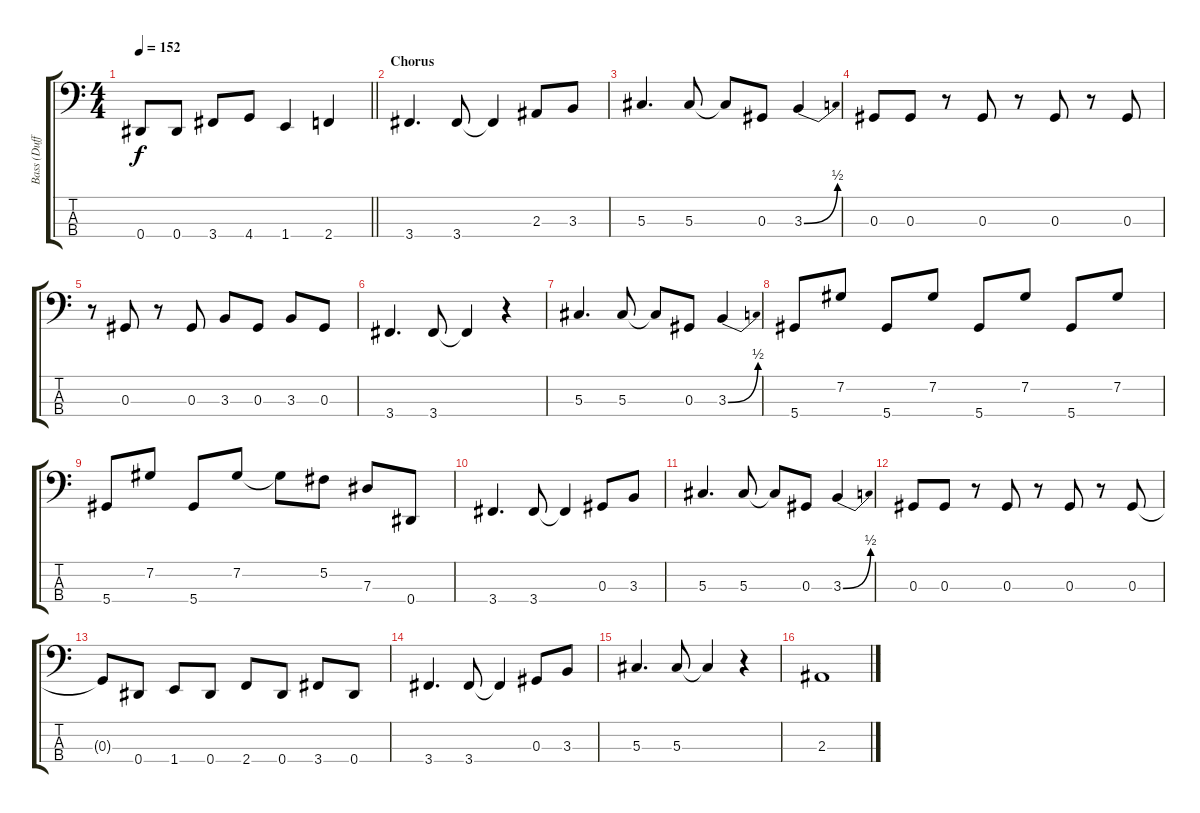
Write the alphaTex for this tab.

\track ("Bass (Duff)" "Bass (Duff") {instrument electricbasspick}
\staff {score tabs}
\tuning (Gb2 Db2 Ab1 Eb1) {hide}
\ts (4 4)
\tempo 152
\clef f4
\barLineRight lightlight
\ks c
0.4{t}.8{dy f} 0.4.8 3.4.8 4.4.8 1.4.4 2.4.4 |
\section ("" "Chorus")
3.4.4{d} 3.4.8 3.4{t}.4 2.3.8 3.3.8 |
5.3.4{d} 5.3.8 5.3{t}.8 0.3.8 3.3{be (bend 0 0 60 2)}.4 |
0.3.8 0.3.8 r.8 0.3.8 r.8 0.3.8 r.8 0.3.8 |
r.8 0.3.8 r.8 0.3.8 3.3.8 0.3.8 3.3.8 0.3.8 |
3.4.4{d} 3.4.8 3.4{t}.4 r.4 |
5.3.4{d} 5.3.8 5.3{t}.8 0.3.8 3.3{be (bend 0 0 60 2)}.4 |
5.4.8 7.2.8 5.4.8 7.2.8 5.4.8 7.2.8 5.4.8 7.2.8 |
5.4.8 7.2.8 5.4.8 7.2.8 7.2{t}.8 5.2.8 7.3.8 0.4.8 |
3.4.4{d} 3.4.8 3.4{t}.4 0.3.8 3.3.8 |
5.3.4{d} 5.3.8 5.3{t}.8 0.3.8 3.3{be (bend 0 0 60 2)}.4 |
0.3.8 0.3.8 r.8 0.3.8 r.8 0.3.8 r.8 0.3.8 |
0.3{t}.8 0.4.8 1.4.8 0.4.8 2.4.8 0.4.8 3.4.8 0.4.8 |
3.4.4{d} 3.4.8 3.4{t}.4 0.3.8 3.3.8 |
5.3.4{d} 5.3.8 5.3{t}.4 r.4 |
2.3.1
